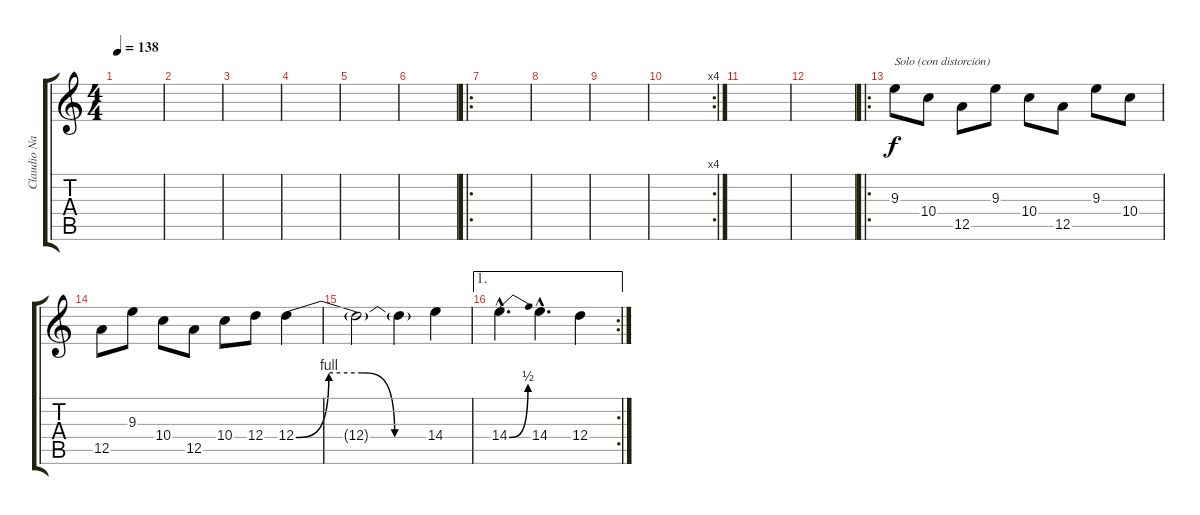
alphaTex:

\track ("Claudio Narea (solo)" "Claudio Na") {instrument distortionguitar}
\staff {score tabs}
\tuning (E4 B3 G3 D3 A2 E2) {hide}
\ts (4 4)
\tempo 138
\clef g2
\ks c
|
|
|
|
|
|
\ro
|
|
|
\rc 4
|
|
|
\ro
9.3.8{txt "Solo (con distorción)"} 10.4.8 12.5.8 9.3.8 10.4.8 12.5.8 9.3.8 10.4.8 |
12.5.8 9.3.8 10.4.8 12.5.8 10.4.8 12.4.8 12.4{be (custom 0 0 15 4 30 4 45 0 60 0)}.4 |
12.4{t}.2 12.4{t}.4 14.4.4 |
\ae 1
\rc 2
14.4{be (bend 0 0 60 2) hac}.4{d} 14.4{hac}.4{d} 12.4.4
